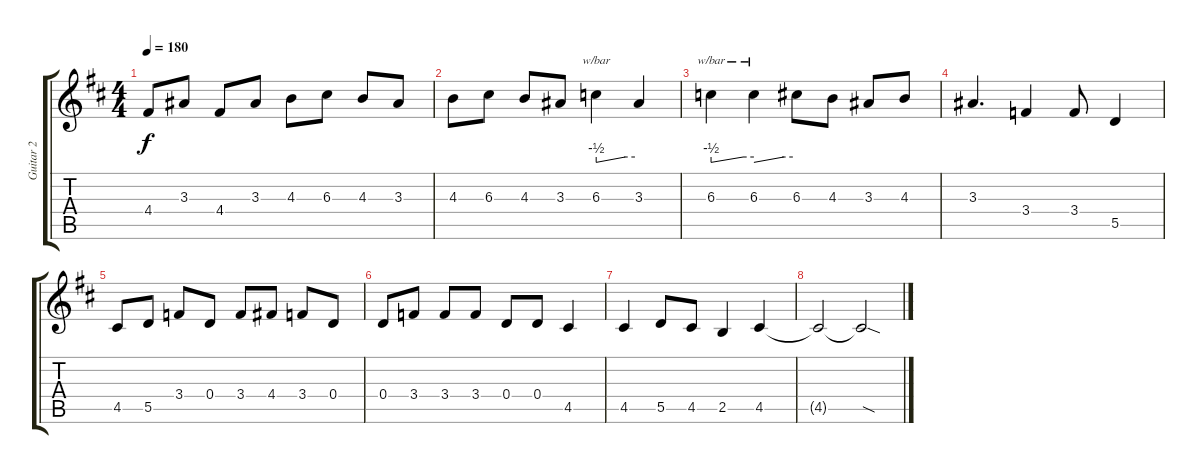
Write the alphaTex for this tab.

\track ("Guitar 2" "Guitar 2") {instrument overdrivenguitar}
\staff {score tabs}
\tuning (E4 B3 G3 D3 A2 E2) {hide}
\ts (4 4)
\tempo 180
\clef g2
\ks d
4.4.8{dy f} 3.3.8 4.4.8 3.3.8 4.3.8 6.3.8 4.3.8 3.3.8 |
4.3.8 6.3.8 4.3.8 3.3.8 6.3.4{tbe (custom default 0 -2 45 0 60 0)} 3.3.4 |
6.3.4{tbe (custom default 0 -2 45 0 60 0)} 6.3.4{tbe (custom default 0 -2 46 0 60 0)} 6.3.8 4.3.8 3.3.8 4.3.8 |
3.3.4{d} 3.4.4 3.4.8 5.5.4 |
4.5.8 5.5.8 3.4.8 0.4.8 3.4.8 4.4.8 3.4.8 0.4.8 |
0.4.8 3.4.8 3.4.8 3.4.8 0.4.8 0.4.8 4.5.4 |
4.5.4 5.5.8 4.5.8 2.5.4 4.5.4 |
4.5{t}.2 4.5{sod t}.2
